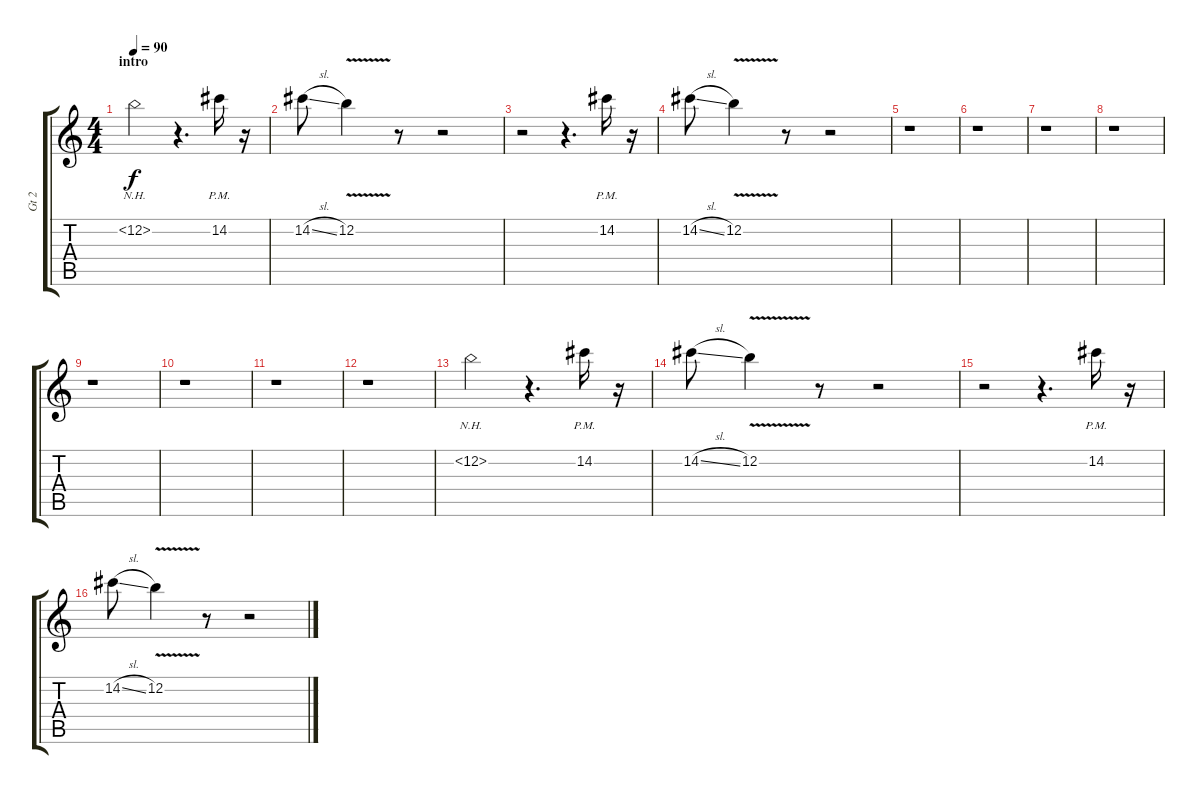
\track ("Gt 2" "Gt 2") {instrument electricguitarjazz}
\staff {score tabs}
\tuning (E4 B3 G3 D3 A2 E2) {hide}
\ts (4 4)
\section ("" "intro")
\tempo 90
\clef g2
\ks c
12.2{nh}.2{dy f instrument electricguitarjazz} r.4{d} 14.2{pm}.16 r.16 |
14.2{sl}.8 12.2{v}.4 r.8 r.2 |
r.2 r.4{d} 14.2{pm}.16 r.16 |
14.2{sl}.8 12.2{v}.4 r.8 r.2 |
r.1 |
r.1 |
r.1 |
r.1 |
r.1 |
r.1 |
r.1 |
r.1 |
12.2{nh}.2 r.4{d} 14.2{pm}.16 r.16 |
14.2{sl}.8 12.2{v}.4 r.8 r.2 |
r.2 r.4{d} 14.2{pm}.16 r.16 |
14.2{sl}.8 12.2{v}.4 r.8 r.2
